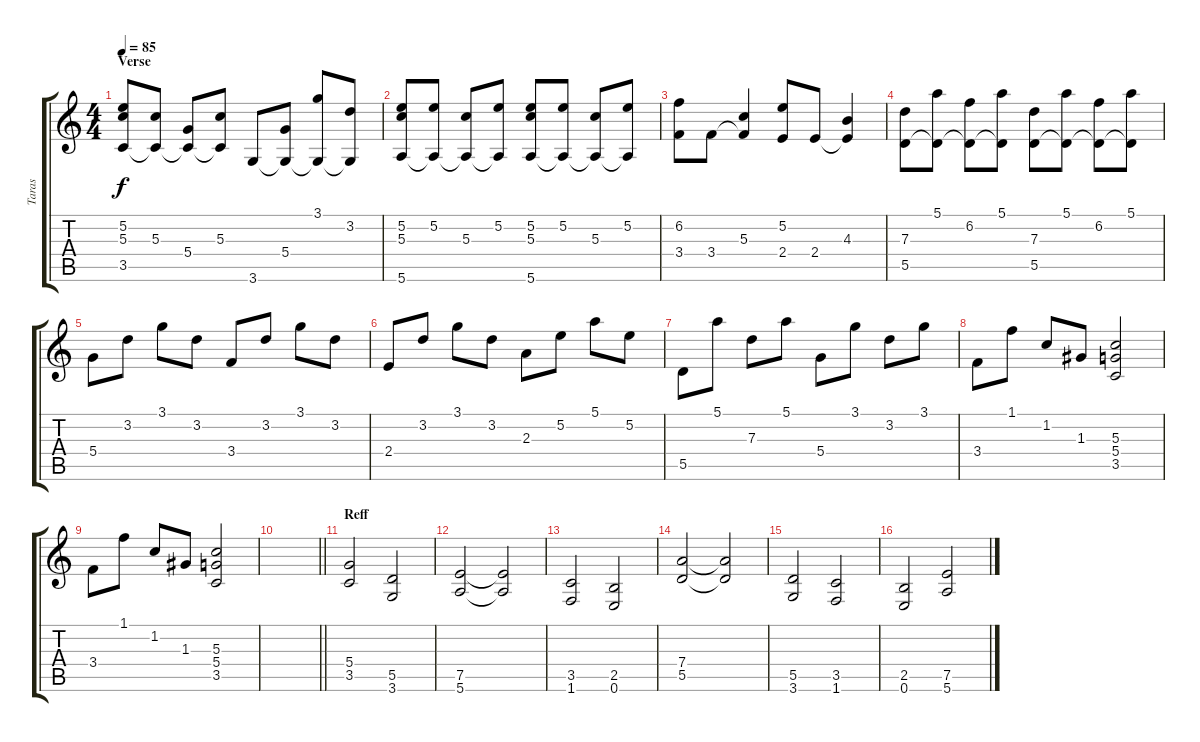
\track ("Taras" "Taras") {instrument acousticguitarsteel}
\staff {score tabs}
\tuning (E4 B3 G3 D3 A2 E2) {hide}
\ts (4 4)
\section ("" "Verse")
\tempo 85
\clef g2
\ks c
(5.2 5.3 3.5).8{dy f instrument acousticguitarsteel} (5.3 3.5{t}).8 (5.4 3.5{t}).8 (5.3 3.5{t}).8 3.6.8 (5.4 3.6{t}).8 (3.1 3.6{t}).8 (3.2 3.6{t}).8 |
(5.2 5.3 5.6).8 (5.2 5.6{t}).8 (5.3 5.6{t}).8 (5.2 5.6{t}).8 (5.2 5.3 5.6).8 (5.2 5.6{t}).8 (5.3 5.6{t}).8 (5.2 5.6{t}).8 |
(6.2 3.4).8 3.4.8 (5.3 3.4{t}).4 (5.2 2.4).8 2.4.8 (4.3 2.4{t}).4 |
(7.3 5.5).8 (5.1 5.5{t}).8 (6.2 5.5{t}).8 (5.1 5.5{t}).8 (7.3 5.5).8 (5.1 5.5{t}).8 (6.2 5.5{t}).8 (5.1 5.5{t}).8 |
5.4.8 3.2.8 3.1.8 3.2.8 3.4.8 3.2.8 3.1.8 3.2.8 |
2.4.8{txt ""} 3.2.8 3.1.8 3.2.8 2.3.8 5.2.8 5.1.8 5.2.8 |
5.5.8 5.1.8 7.3.8 5.1.8 5.4.8 3.1.8 3.2.8 3.1.8 |
3.4.8 1.1.8 1.2.8 1.3.8 (5.3 5.4 3.5).2 |
3.4.8 1.1.8 1.2.8 1.3.8 (5.3 5.4 3.5).2 |
\barLineRight lightlight
|
\section ("" "Reff")
(5.4 3.5).2{instrument distortionguitar} (5.5 3.6).2 |
(7.5 5.6).2 (7.5{t} 5.6{t}).2 |
(3.5 1.6).2 (2.5 0.6).2 |
(7.4 5.5).2 (7.4{t} 5.5{t}).2 |
(5.5 3.6).2 (3.5 1.6).2 |
(2.5 0.6).2 (7.5 5.6).2
